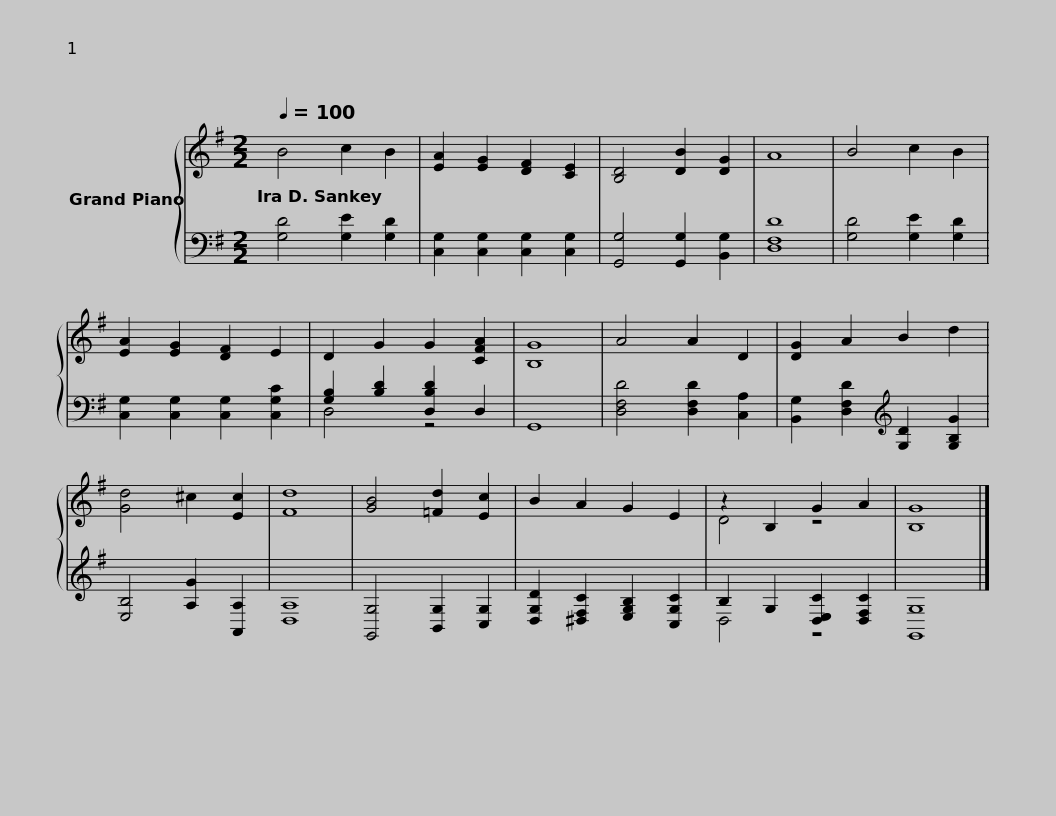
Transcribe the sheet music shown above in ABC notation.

X:1
%%score { ( 1 4 ) | ( 2 3 ) }
L:1/8
Q:1/4=100
M:2/2
I:linebreak $
K:G
V:1 treble
V:4 treble
V:2 bass
V:3 bass
V:1
 B4 c2 B2 | [EA]2 [EG]2 [DF]2 [CE]2 | [B,D]4 [DB]2 [DG]2 | A8 | B4 c2 B2 | %5
 [EA]2 [EG]2 [DF]2 E2 | D2 G2 G2 [CFA]2 | [B,G]8 | A4 A2 D2 | [DG]2 A2 B2 d2 |$ %10
 [Gd]4 ^c2 [Ec]2 | [Fd]8 | [GB]4 [=Fd]2 [Ec]2 | B2 A2 G2 E2 | z2 B,2 G2 A2 | %15
 [B,G]8 |] %16
V:2
 [G,D]4 [G,E]2 [G,D]2 | [C,G,]2 [C,G,]2 [C,G,]2 [C,G,]2 | [G,,G,]4 [G,,G,]2 [B,,G,]2 | [D,F,D]8 | [G,D]4 [G,E]2 [G,D]2 | %5
 [C,G,]2 [C,G,]2 [C,G,]2 [C,G,C]2 | [G,B,]2 [B,D]2 [D,B,D]2 D,2 | G,,8 | [D,F,D]4 [D,F,D]2 [C,A,]2 | [B,,G,]2 [D,F,D]2[K:treble] [G,D]2 [G,B,G]2 |$ %10
 [E,B,]4 [A,G]2 [A,,A,]2 | [D,A,]8 | [G,,G,]4 [B,,G,]2 [C,G,]2 | [D,G,D]2 [^D,F,C]2 [E,G,B,]2 [C,G,C]2 | B,2 G,2 [D,E,C]2 [D,F,C]2 | %15
 [G,,G,]8 |] %16
V:3
 x8 | x8 | x8 | x8 | x8 | %5
 x8 | D,4 z4 | x8 | x8 | x4[K:treble] x4 |$ %10
 x8 | x8 | x8 | x8 | D,4 z4 | %15
 x8 |] %16
V:4
 x8 | x8 | x8 | x8 | x8 | %5
 x8 | x8 | x8 | x8 | x8 |$ %10
 x8 | x8 | x8 | x8 | D4 z4 | %15
 x8 |] %16
